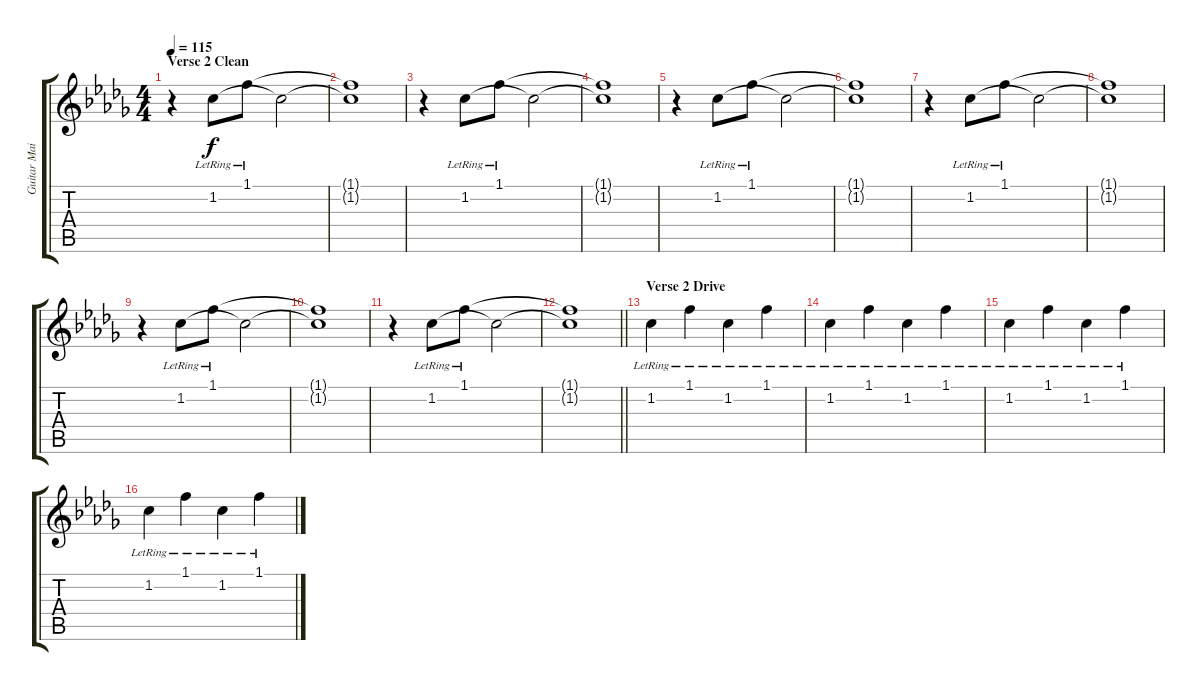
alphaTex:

\track ("Guitar Main" "Guitar Mai") {instrument electricguitarclean}
\staff {score tabs}
\tuning (E4 B3 G3 D3 A2 E2) {hide}
\ts (4 4)
\section ("" "Verse 2 Clean")
\tempo 115
\clef g2
\ks bbminor
r.4{dy f volume 16 instrument electricguitarclean} 1.2{lr}.8 1.1{lr}.8 1.2{t}.2 |
(1.1{t} 1.2{t}).1 |
r.4 1.2{lr}.8 1.1{lr}.8 1.2{t}.2 |
(1.1{t} 1.2{t}).1 |
r.4 1.2{lr}.8 1.1{lr}.8 1.2{t}.2 |
(1.1{t} 1.2{t}).1 |
r.4 1.2{lr}.8 1.1{lr}.8 1.2{t}.2 |
(1.1{t} 1.2{t}).1 |
r.4 1.2{lr}.8 1.1{lr}.8 1.2{t}.2 |
(1.1{t} 1.2{t}).1 |
r.4 1.2{lr}.8 1.1{lr}.8 1.2{t}.2 |
\barLineRight lightlight
(1.1{t} 1.2{t}).1 |
\section ("" "Verse 2 Drive")
1.2{lr}.4{volume 12 instrument distortionguitar} 1.1{lr}.4 1.2{lr}.4 1.1{lr}.4 |
1.2{lr}.4 1.1{lr}.4 1.2{lr}.4 1.1{lr}.4 |
1.2{lr}.4 1.1{lr}.4 1.2{lr}.4 1.1{lr}.4 |
1.2{lr}.4 1.1{lr}.4 1.2{lr}.4 1.1{lr}.4
